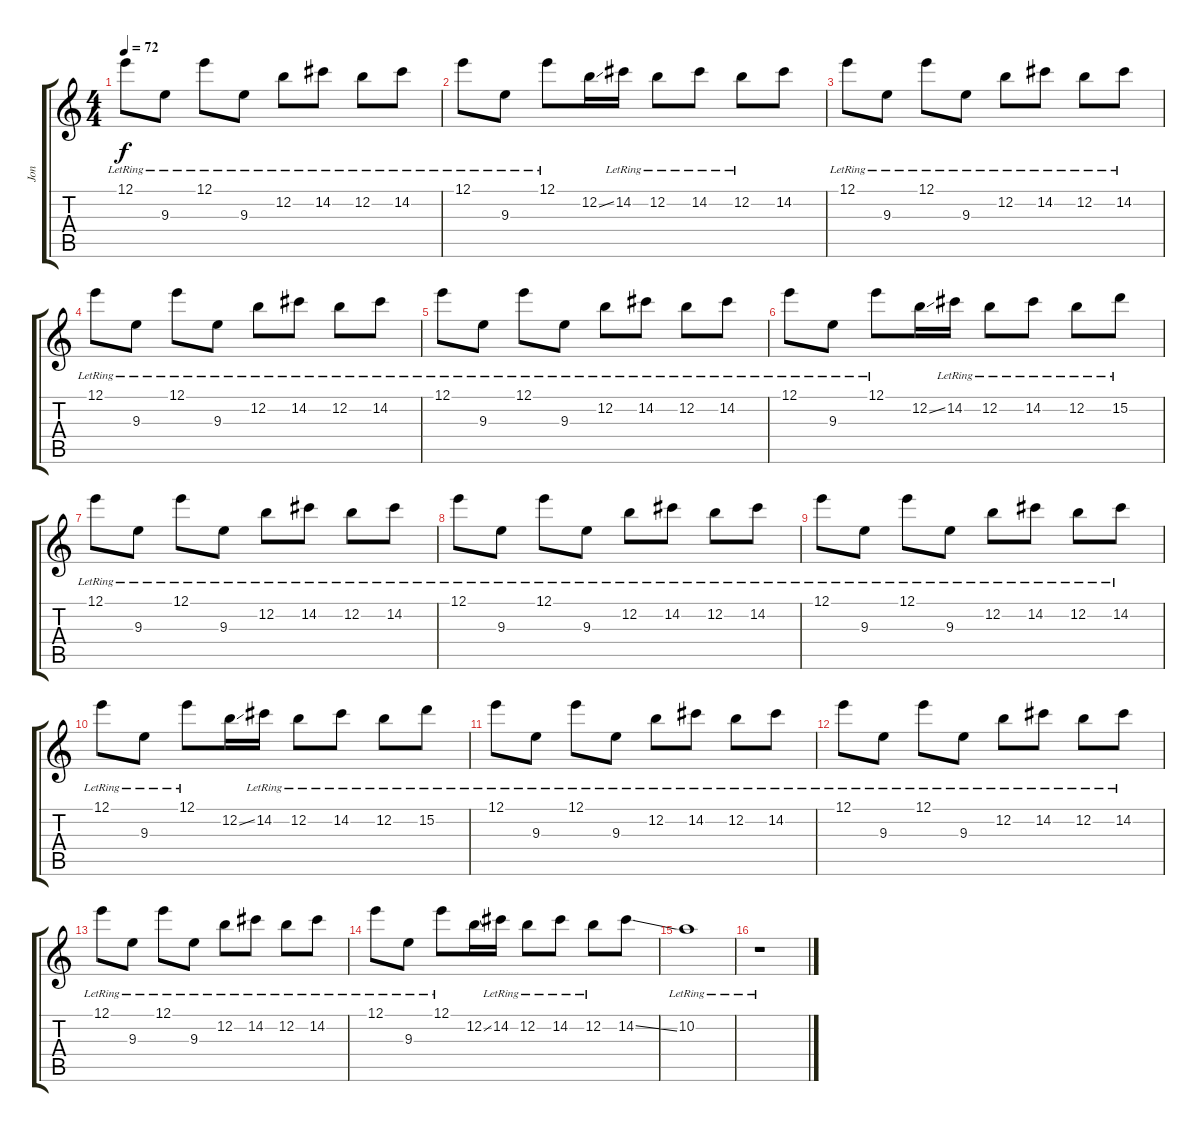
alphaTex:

\track ("Jon" "Jon") {instrument electricguitarjazz}
\staff {score tabs}
\tuning (E4 B3 G3 D3 A2 E2) {hide}
\ts (4 4)
\tempo 72
\clef g2
\ks c
12.1{lr}.8{dy f} 9.3{lr}.8 12.1{lr}.8 9.3{lr}.8 12.2{lr}.8 14.2{lr}.8 12.2{lr}.8 14.2{lr}.8 |
12.1{lr}.8 9.3{lr}.8 12.1{lr}.8 12.2{ss}.16 14.2{lr}.16 12.2{lr}.8 14.2{lr}.8 12.2{lr}.8 14.2.8 |
12.1{lr}.8 9.3{lr}.8 12.1{lr}.8 9.3{lr}.8 12.2{lr}.8 14.2{lr}.8 12.2{lr}.8 14.2{lr}.8 |
12.1{lr}.8 9.3{lr}.8 12.1{lr}.8 9.3{lr}.8 12.2{lr}.8 14.2{lr}.8 12.2{lr}.8 14.2{lr}.8 |
12.1{lr}.8 9.3{lr}.8 12.1{lr}.8 9.3{lr}.8 12.2{lr}.8 14.2{lr}.8 12.2{lr}.8 14.2{lr}.8 |
12.1{lr}.8 9.3{lr}.8 12.1{lr}.8 12.2{ss}.16 14.2{lr}.16 12.2{lr}.8 14.2{lr}.8 12.2{lr}.8 15.2{lr}.8 |
12.1{lr}.8 9.3{lr}.8 12.1{lr}.8 9.3{lr}.8 12.2{lr}.8 14.2{lr}.8 12.2{lr}.8 14.2{lr}.8 |
12.1{lr}.8 9.3{lr}.8 12.1{lr}.8 9.3{lr}.8 12.2{lr}.8 14.2{lr}.8 12.2{lr}.8 14.2{lr}.8 |
12.1{lr}.8 9.3{lr}.8 12.1{lr}.8 9.3{lr}.8 12.2{lr}.8 14.2{lr}.8 12.2{lr}.8 14.2{lr}.8 |
12.1{lr}.8 9.3{lr}.8 12.1{lr}.8 12.2{ss}.16 14.2{lr}.16 12.2{lr}.8 14.2{lr}.8 12.2{lr}.8 15.2{lr}.8 |
12.1{lr}.8 9.3{lr}.8 12.1{lr}.8 9.3{lr}.8 12.2{lr}.8 14.2{lr}.8 12.2{lr}.8 14.2{lr}.8 |
12.1{lr}.8 9.3{lr}.8 12.1{lr}.8 9.3{lr}.8 12.2{lr}.8 14.2{lr}.8 12.2{lr}.8 14.2{lr}.8 |
12.1{lr}.8 9.3{lr}.8 12.1{lr}.8 9.3{lr}.8 12.2{lr}.8 14.2{lr}.8 12.2{lr}.8 14.2{lr}.8 |
12.1{lr}.8 9.3{lr}.8 12.1{lr}.8 12.2{ss}.16 14.2{lr}.16 12.2{lr}.8 14.2{lr}.8 12.2{lr}.8 14.2{ss}.8 |
10.2{lr}.1 |
r.1
